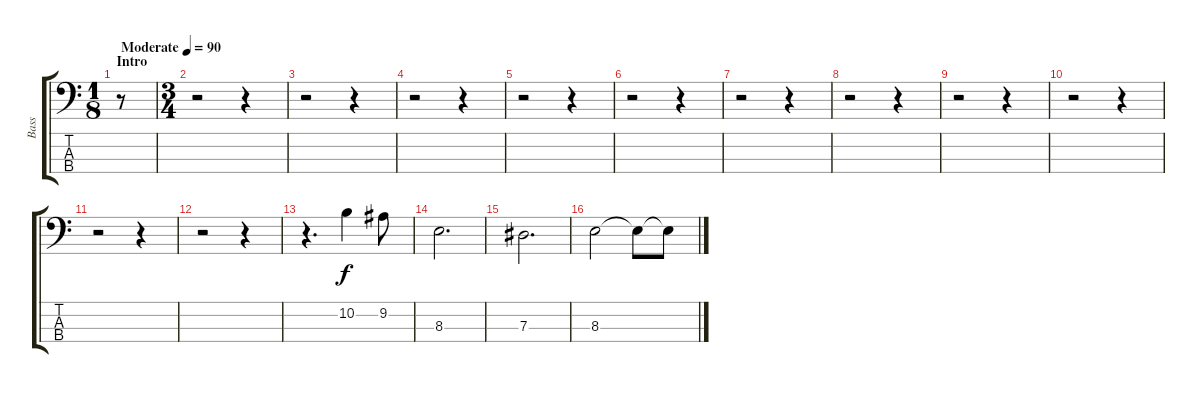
\track ("Bass" "Bass") {instrument electricbassfinger}
\staff {score tabs}
\tuning (Gb2 Db2 Ab1 Eb1) {hide}
\ts (1 8)
\section ("" "Intro")
\tempo (90 "Moderate")
\clef f4
\ks c
r.8{dy f instrument electricbassfinger} |
\ts (3 4)
r.2 r.4 |
r.2 r.4 |
r.2 r.4 |
r.2 r.4 |
r.2 r.4 |
r.2 r.4 |
r.2 r.4 |
r.2 r.4 |
r.2 r.4 |
r.2 r.4 |
r.2 r.4 |
r.4{d} 10.2.4 9.2.8 |
8.3.2{d} |
7.3.2{d} |
8.3.2 8.3{t}.8 8.3{ss t}.8
